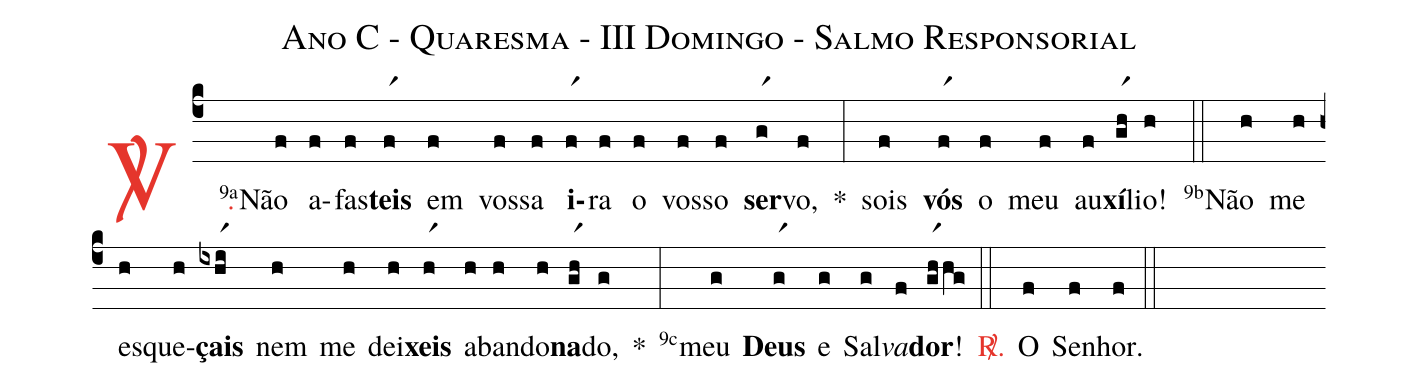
name: Ano C - Quaresma - III Domingo - Salmo Responsorial;
%%
(c4)

<c><sp>V/</sp>.</c>() <v>\VSup{9a}</v>Não(f) a(f)fas(f)<b>teis</b>(fr1) em(f) vos(f)sa(f) <b>i</b>(fr1)ra(f) o(f) vos(f)so(f) <b>ser</b>(gr1)vo,(f) *(:)
sois(f) <b>vós</b>(fr1) o(f) meu(f) au(f)<b>xí</b>(gr1h)lio!(h)

(::)

<v>\VSup{9b}</v>Não(h) me(h) es(h)que(h)<b>çais</b>(ixhr1i) nem(h) me(h) dei(h)<b>xeis</b>(hr1) a(h)ban(h)do(h)<b>na</b>(gr1h)do,(g) *(:)
<v>\VSup{9c}</v>meu(g) <b>Deus</b>(gr1) e(g) Sal(g)<i>va</i>(f)<b>dor</b>!(gr1hhg)

(::)

<c><sp>R/</sp>.</c>() O(f) Se(f)nhor.(f)

(::)
